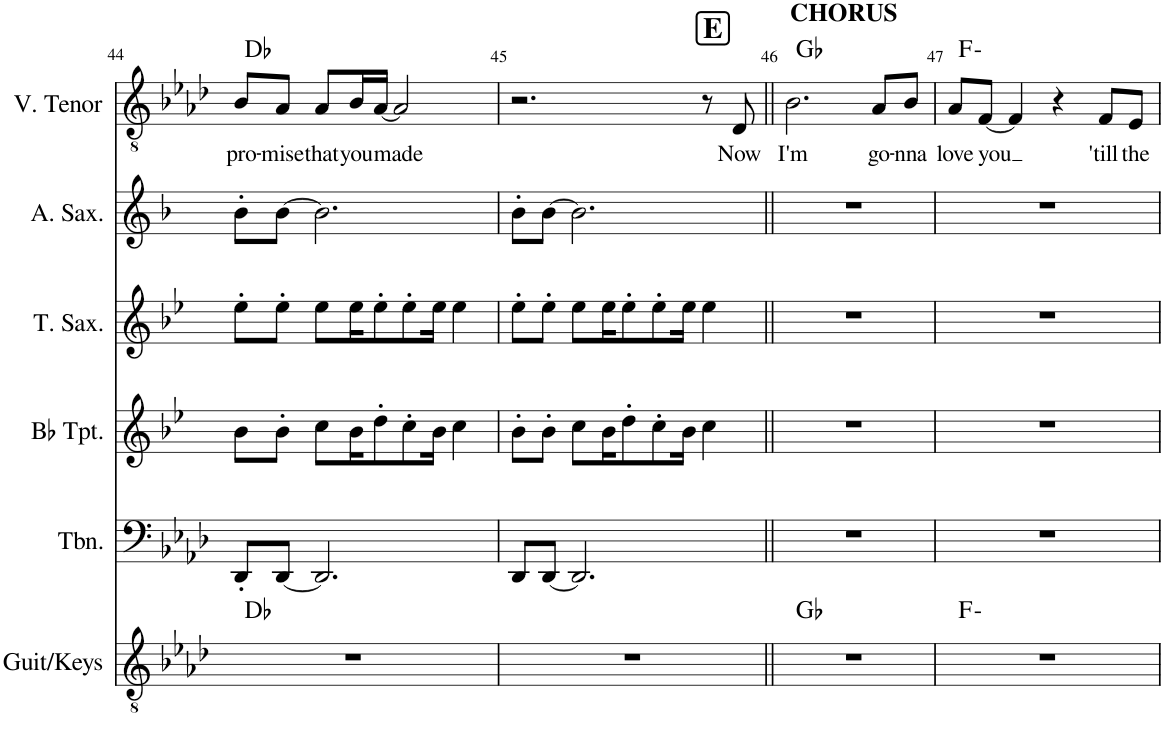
**kern	**harte	**kern	**kern	**kern	**kern	**kern	**text	**harte
*part6	*part6	*part5	*part4	*part3	*part2	*part1	*part1	*part1
*staff6	*	*staff5	*staff4	*staff3	*staff2	*staff1	*staff1	*
*I"Guit/Keys	*	*I"Trombone	*I"Bb Trumpet	*I"Tenor Saxophone	*I"Alto Saxophone	*I"V. Tenor	*	*
*I'Guit/Keys	*	*I'Tbn.	*I'Bb Tpt.	*I'T. Sax.	*I'A. Sax.	*I'V. Tenor	*	*
!!LO:PB:g=z
*clefGv2	*	*clefF4	*clefG2	*clefG2	*clefG2	*clefGv2	*	*
*	*	*	*Trd1c2	*Trd8c14	*Trd5c9	*	*	*
*k[b-e-a-d-]	*	*k[b-e-a-d-]	*k[b-e-]	*k[b-e-]	*k[b-]	*k[b-e-a-d-]	*	*
*M4/4	*	*M4/4	*M4/4	*M4/4	*M4/4	*M4/4	*	*
=44	=44	=44	=44	=44	=44	=44	=44	=44
!	!	!	!	!	!	!	!LO:LY:b	!
1r	Db:maj	8DD-'/L	8b-\L	8ee-'\L	8b-'\L	8B-/L	pro-	Db:maj
!	!	!	!	!	!	!	!LO:LY:b	!
.	.	[8DD-/J	8b-'\J	8ee-'\J	[8b-\J	8A-/J	-mise	.
!	!	!	!	!	!	!	!LO:LY:b	!
.	.	2.DD-/]	8cc\L	8ee-\L	2.b-\]	8A-/L	that	.
!	!	!	!	!	!	!	!LO:LY:b	!
.	.	.	16b-\K	16ee-\K	.	16B-/L	you	.
!	!	!	!	!	!	!	!LO:LY:b	!
.	.	.	8dd'\	8ee-'\	.	[16A-/JJ	made	.
.	.	.	.	.	.	2A-/]	.	.
.	.	.	8cc'\	8ee-'\	.	.	.	.
.	.	.	16b-\Jk	16ee-\Jk	.	.	.	.
.	.	.	4cc\	4ee-\	.	.	.	.
=45	=45	=45	=45	=45	=45	=45	=45	=45
1r	.	8DD-/L	8b-'\L	8ee-'\L	8b-'\L	2.r	.	.
.	.	[8DD-/J	8b-'\J	8ee-'\J	[8b-\J	.	.	.
.	.	2.DD-/]	8cc\L	8ee-\L	2.b-\]	.	.	.
.	.	.	16b-\K	16ee-\K	.	.	.	.
.	.	.	8dd'\	8ee-'\	.	.	.	.
.	.	.	8cc'\	8ee-'\	.	.	.	.
.	.	.	16b-\Jk	16ee-\Jk	.	.	.	.
.	.	.	4cc\	4ee-\	.	8r	.	.
!	!	!	!	!	!	!	!LO:LY:b	!
.	.	.	.	.	.	8D-/	Now	.
!!LO:REH:place=s1:a:B:cj:fs=14:t=E
=46||	=46||	=46||	=46||	=46||	=46||	=46||	=46||	=46||
!	!	!	!	!	!	!LO:TX:a:B:t=CHORUS	!	!
!	!	!	!	!	!	!	!LO:LY:b	!
1r	Gb:maj	1r	1r	1r	1r	2.B-\	I'm	Gb:maj
!	!	!	!	!	!	!	!LO:LY:b	!
.	.	.	.	.	.	8A-/L	go-	.
!	!	!	!	!	!	!	!LO:LY:b	!
.	.	.	.	.	.	8B-/J	-nna	.
=47	=47	=47	=47	=47	=47	=47	=47	=47
!	!	!	!	!	!	!	!LO:LY:b	!
1r	F:min	1r	1r	1r	1r	8A-/L	love	F:min
!	!	!	!	!	!	!	!LO:LY:b	!
.	.	.	.	.	.	[8F/J	you	.
.	.	.	.	.	.	4F/]	.	.
.	.	.	.	.	.	4r	.	.
!	!	!	!	!	!	!	!LO:LY:b	!
.	.	.	.	.	.	8F/L	'till	.
!	!	!	!	!	!	!	!LO:LY:b	!
.	.	.	.	.	.	8E-/J	the	.
=	=	=	=	=	=	=	=	=
*-	*-	*-	*-	*-	*-	*-	*-	*-
